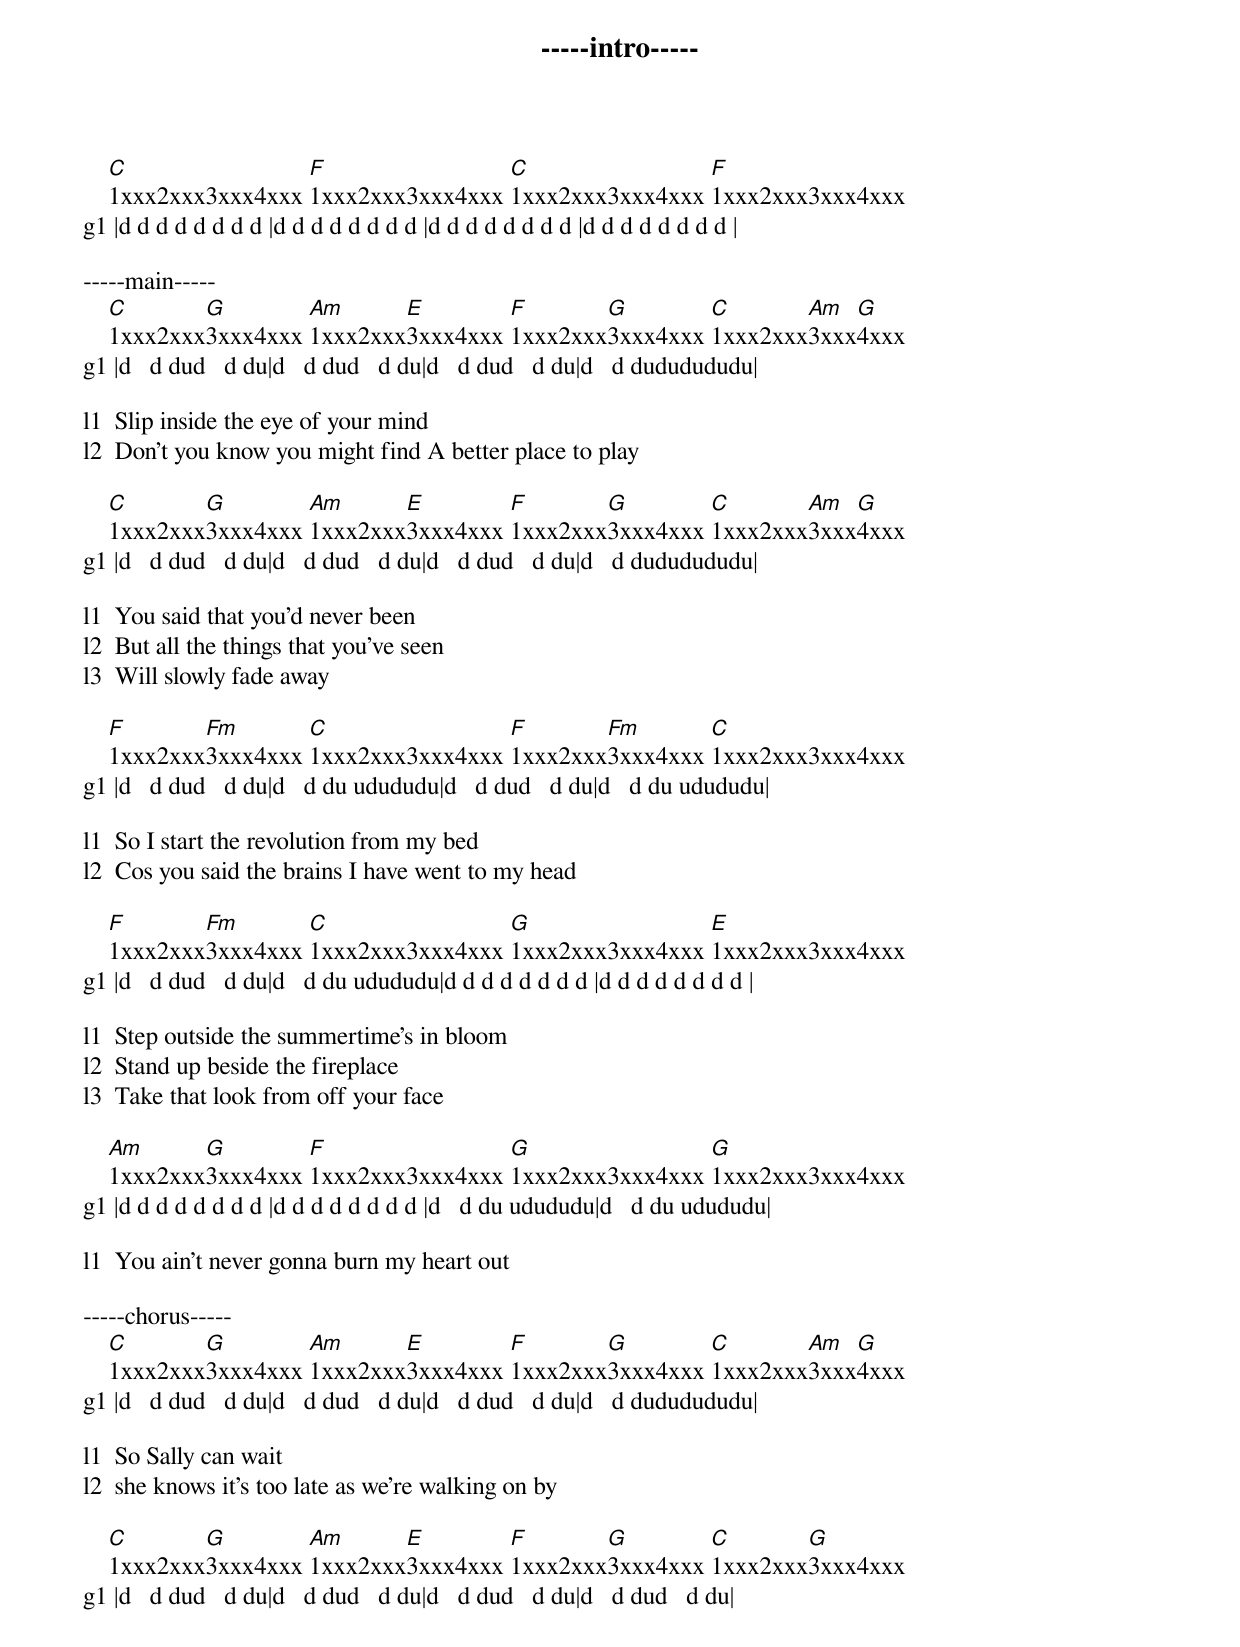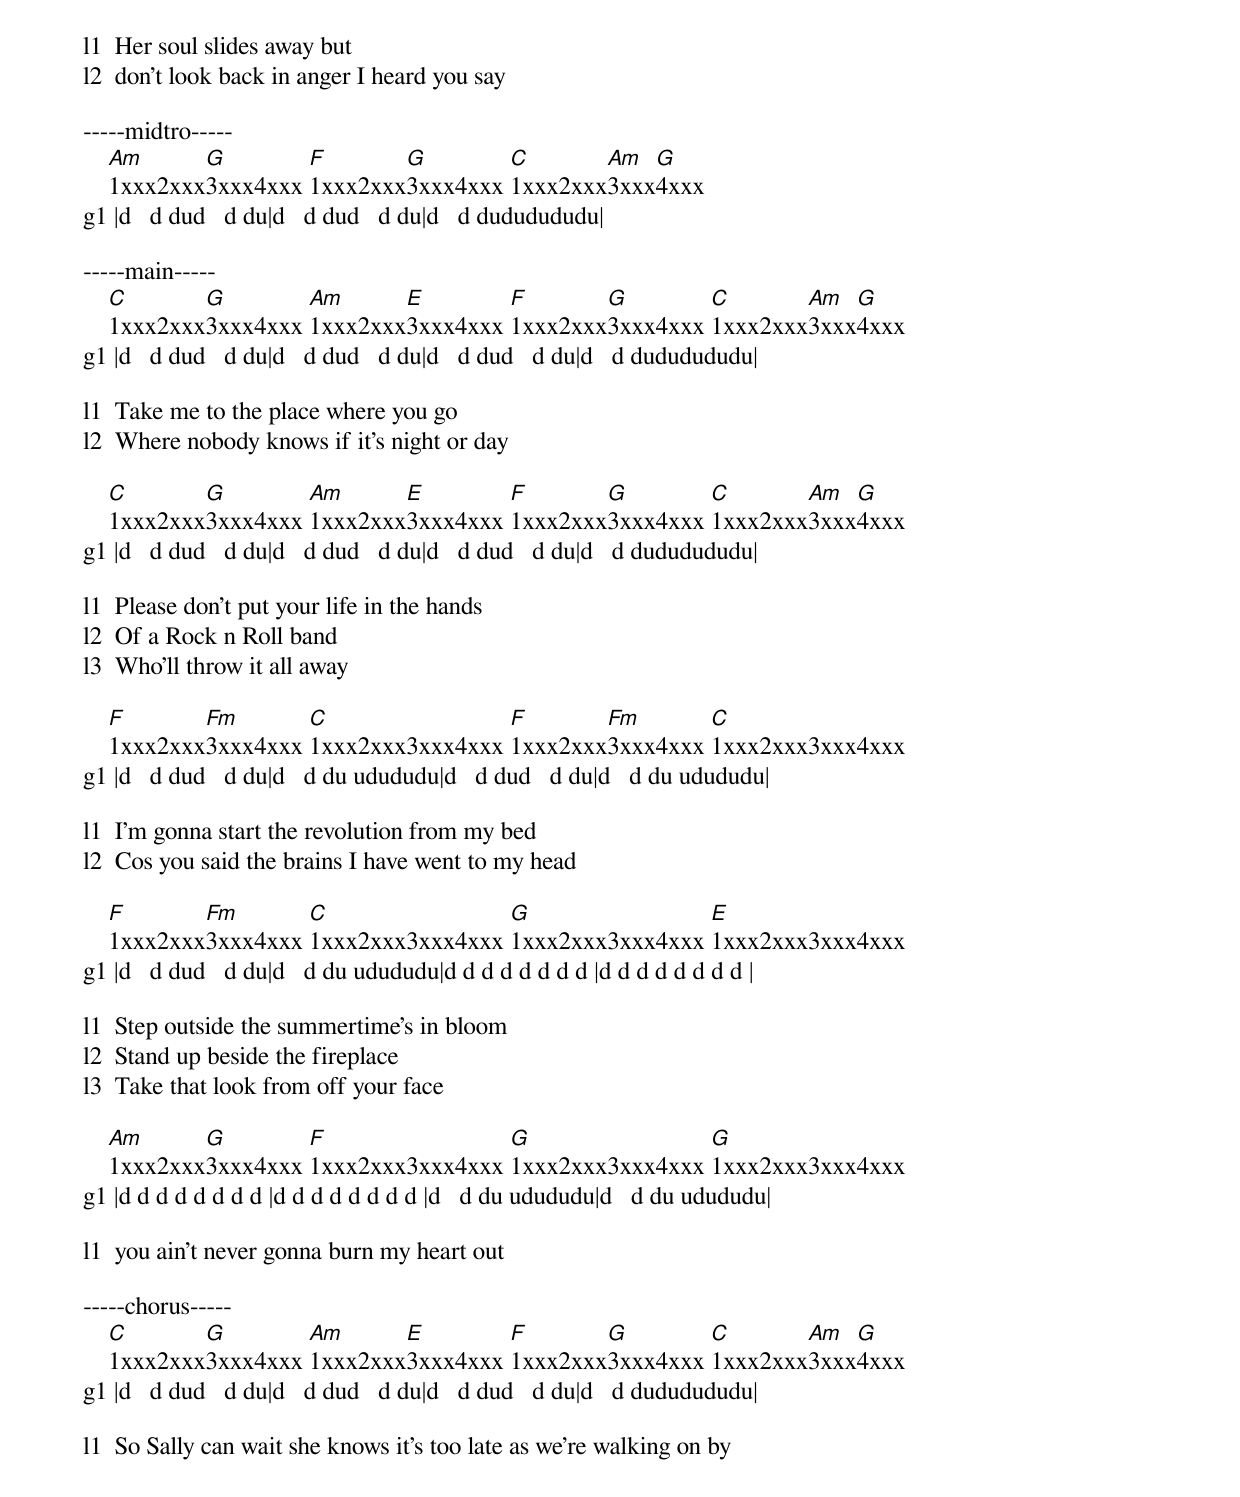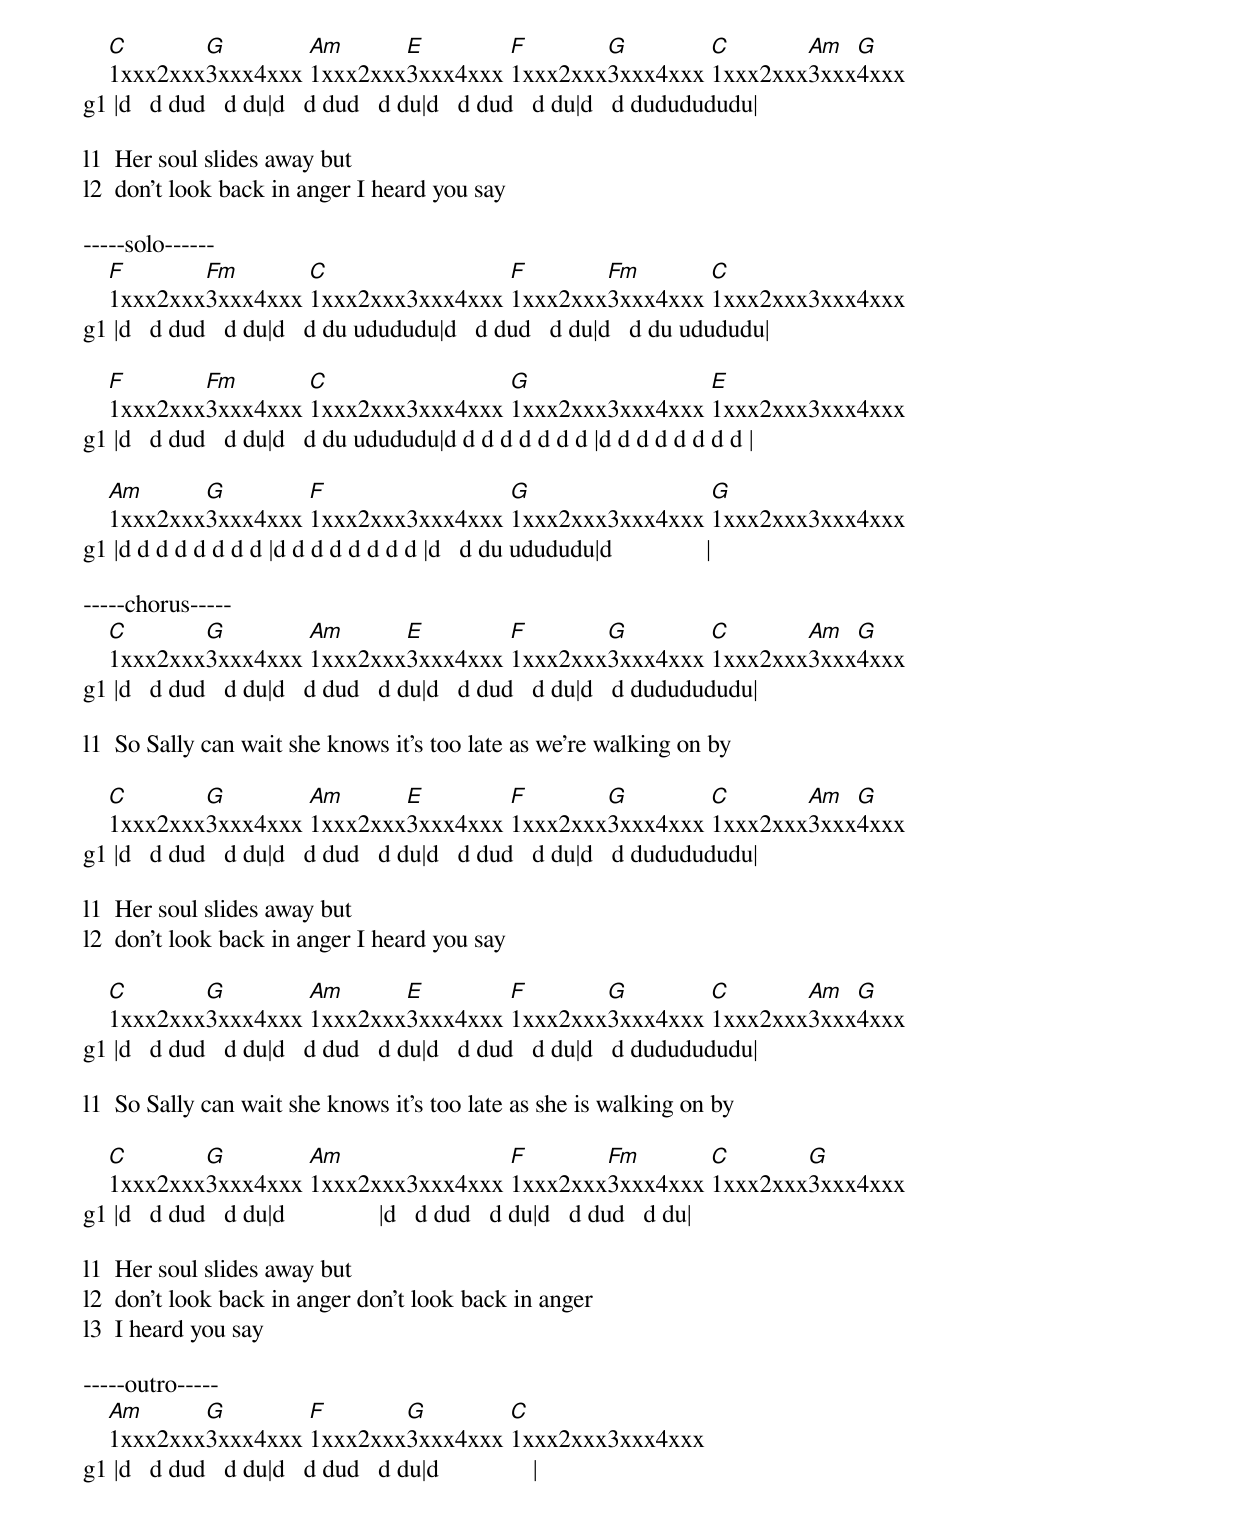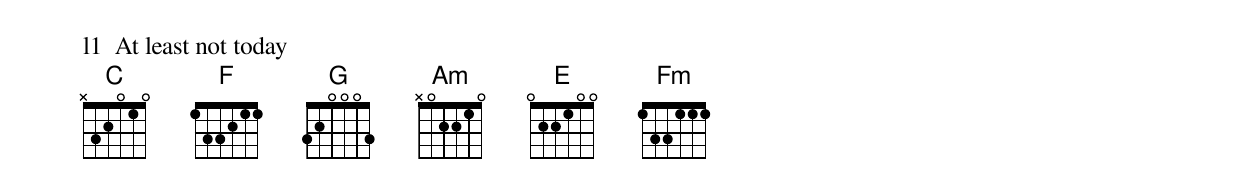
-----intro-----
    C                F                C                F
    1xxx2xxx3xxx4xxx 1xxx2xxx3xxx4xxx 1xxx2xxx3xxx4xxx 1xxx2xxx3xxx4xxx
g1 |d d d d d d d d |d d d d d d d d |d d d d d d d d |d d d d d d d d |

-----main-----
    C       G        Am      E        F       G        C       Am  G
    1xxx2xxx3xxx4xxx 1xxx2xxx3xxx4xxx 1xxx2xxx3xxx4xxx 1xxx2xxx3xxx4xxx
g1 |d   d dud   d du|d   d dud   d du|d   d dud   d du|d   d dududududu|

l1  Slip inside the eye of your mind
l2  Don't you know you might find A better place to play

    C       G        Am      E        F       G        C       Am  G
    1xxx2xxx3xxx4xxx 1xxx2xxx3xxx4xxx 1xxx2xxx3xxx4xxx 1xxx2xxx3xxx4xxx
g1 |d   d dud   d du|d   d dud   d du|d   d dud   d du|d   d dududududu|

l1  You said that you'd never been
l2  But all the things that you've seen
l3  Will slowly fade away

    F       Fm       C                F       Fm       C
    1xxx2xxx3xxx4xxx 1xxx2xxx3xxx4xxx 1xxx2xxx3xxx4xxx 1xxx2xxx3xxx4xxx
g1 |d   d dud   d du|d   d du udududu|d   d dud   d du|d   d du udududu|

l1  So I start the revolution from my bed
l2  Cos you said the brains I have went to my head

    F       Fm       C                G                E
    1xxx2xxx3xxx4xxx 1xxx2xxx3xxx4xxx 1xxx2xxx3xxx4xxx 1xxx2xxx3xxx4xxx
g1 |d   d dud   d du|d   d du udududu|d d d d d d d d |d d d d d d d d |

l1  Step outside the summertime's in bloom
l2  Stand up beside the fireplace
l3  Take that look from off your face

    Am      G        F                G                G
    1xxx2xxx3xxx4xxx 1xxx2xxx3xxx4xxx 1xxx2xxx3xxx4xxx 1xxx2xxx3xxx4xxx
g1 |d d d d d d d d |d d d d d d d d |d   d du udududu|d   d du udududu|

l1  You ain't never gonna burn my heart out

-----chorus-----
    C       G        Am      E        F       G        C       Am  G
    1xxx2xxx3xxx4xxx 1xxx2xxx3xxx4xxx 1xxx2xxx3xxx4xxx 1xxx2xxx3xxx4xxx
g1 |d   d dud   d du|d   d dud   d du|d   d dud   d du|d   d dududududu|

l1  So Sally can wait
l2  she knows it's too late as we're walking on by

    C       G        Am      E        F       G        C       G
    1xxx2xxx3xxx4xxx 1xxx2xxx3xxx4xxx 1xxx2xxx3xxx4xxx 1xxx2xxx3xxx4xxx
g1 |d   d dud   d du|d   d dud   d du|d   d dud   d du|d   d dud   d du|

l1  Her soul slides away but
l2  don't look back in anger I heard you say

-----midtro-----
    Am      G        F       G        C       Am  G
    1xxx2xxx3xxx4xxx 1xxx2xxx3xxx4xxx 1xxx2xxx3xxx4xxx
g1 |d   d dud   d du|d   d dud   d du|d   d dududududu|

-----main-----
    C       G        Am      E        F       G        C       Am  G
    1xxx2xxx3xxx4xxx 1xxx2xxx3xxx4xxx 1xxx2xxx3xxx4xxx 1xxx2xxx3xxx4xxx
g1 |d   d dud   d du|d   d dud   d du|d   d dud   d du|d   d dududududu|

l1  Take me to the place where you go
l2  Where nobody knows if it's night or day

    C       G        Am      E        F       G        C       Am  G
    1xxx2xxx3xxx4xxx 1xxx2xxx3xxx4xxx 1xxx2xxx3xxx4xxx 1xxx2xxx3xxx4xxx
g1 |d   d dud   d du|d   d dud   d du|d   d dud   d du|d   d dududududu|

l1  Please don't put your life in the hands
l2  Of a Rock n Roll band
l3  Who'll throw it all away

    F       Fm       C                F       Fm       C
    1xxx2xxx3xxx4xxx 1xxx2xxx3xxx4xxx 1xxx2xxx3xxx4xxx 1xxx2xxx3xxx4xxx
g1 |d   d dud   d du|d   d du udududu|d   d dud   d du|d   d du udududu|

l1  I'm gonna start the revolution from my bed
l2  Cos you said the brains I have went to my head

    F       Fm       C                G                E
    1xxx2xxx3xxx4xxx 1xxx2xxx3xxx4xxx 1xxx2xxx3xxx4xxx 1xxx2xxx3xxx4xxx
g1 |d   d dud   d du|d   d du udududu|d d d d d d d d |d d d d d d d d |

l1  Step outside the summertime's in bloom
l2  Stand up beside the fireplace
l3  Take that look from off your face

    Am      G        F                G                G
    1xxx2xxx3xxx4xxx 1xxx2xxx3xxx4xxx 1xxx2xxx3xxx4xxx 1xxx2xxx3xxx4xxx
g1 |d d d d d d d d |d d d d d d d d |d   d du udududu|d   d du udududu|

l1  you ain't never gonna burn my heart out

-----chorus-----
    C       G        Am      E        F       G        C       Am  G
    1xxx2xxx3xxx4xxx 1xxx2xxx3xxx4xxx 1xxx2xxx3xxx4xxx 1xxx2xxx3xxx4xxx
g1 |d   d dud   d du|d   d dud   d du|d   d dud   d du|d   d dududududu|

l1  So Sally can wait she knows it's too late as we're walking on by

    C       G        Am      E        F       G        C       Am  G
    1xxx2xxx3xxx4xxx 1xxx2xxx3xxx4xxx 1xxx2xxx3xxx4xxx 1xxx2xxx3xxx4xxx
g1 |d   d dud   d du|d   d dud   d du|d   d dud   d du|d   d dududududu|

l1  Her soul slides away but
l2  don't look back in anger I heard you say

-----solo------
    F       Fm       C                F       Fm       C
    1xxx2xxx3xxx4xxx 1xxx2xxx3xxx4xxx 1xxx2xxx3xxx4xxx 1xxx2xxx3xxx4xxx
g1 |d   d dud   d du|d   d du udududu|d   d dud   d du|d   d du udududu|

    F       Fm       C                G                E
    1xxx2xxx3xxx4xxx 1xxx2xxx3xxx4xxx 1xxx2xxx3xxx4xxx 1xxx2xxx3xxx4xxx
g1 |d   d dud   d du|d   d du udududu|d d d d d d d d |d d d d d d d d |

    Am      G        F                G                G
    1xxx2xxx3xxx4xxx 1xxx2xxx3xxx4xxx 1xxx2xxx3xxx4xxx 1xxx2xxx3xxx4xxx
g1 |d d d d d d d d |d d d d d d d d |d   d du udududu|d               |

-----chorus-----
    C       G        Am      E        F       G        C       Am  G
    1xxx2xxx3xxx4xxx 1xxx2xxx3xxx4xxx 1xxx2xxx3xxx4xxx 1xxx2xxx3xxx4xxx
g1 |d   d dud   d du|d   d dud   d du|d   d dud   d du|d   d dududududu|

l1  So Sally can wait she knows it's too late as we're walking on by

    C       G        Am      E        F       G        C       Am  G
    1xxx2xxx3xxx4xxx 1xxx2xxx3xxx4xxx 1xxx2xxx3xxx4xxx 1xxx2xxx3xxx4xxx
g1 |d   d dud   d du|d   d dud   d du|d   d dud   d du|d   d dududududu|

l1  Her soul slides away but
l2  don't look back in anger I heard you say

    C       G        Am      E        F       G        C       Am  G
    1xxx2xxx3xxx4xxx 1xxx2xxx3xxx4xxx 1xxx2xxx3xxx4xxx 1xxx2xxx3xxx4xxx
g1 |d   d dud   d du|d   d dud   d du|d   d dud   d du|d   d dududududu|

l1  So Sally can wait she knows it's too late as she is walking on by

    C       G        Am               F       Fm       C       G
    1xxx2xxx3xxx4xxx 1xxx2xxx3xxx4xxx 1xxx2xxx3xxx4xxx 1xxx2xxx3xxx4xxx
g1 |d   d dud   d du|d               |d   d dud   d du|d   d dud   d du|

l1  Her soul slides away but
l2  don't look back in anger don't look back in anger
l3  I heard you say

-----outro-----
    Am      G        F       G        C
    1xxx2xxx3xxx4xxx 1xxx2xxx3xxx4xxx 1xxx2xxx3xxx4xxx
g1 |d   d dud   d du|d   d dud   d du|d               |

l1  At least not today
